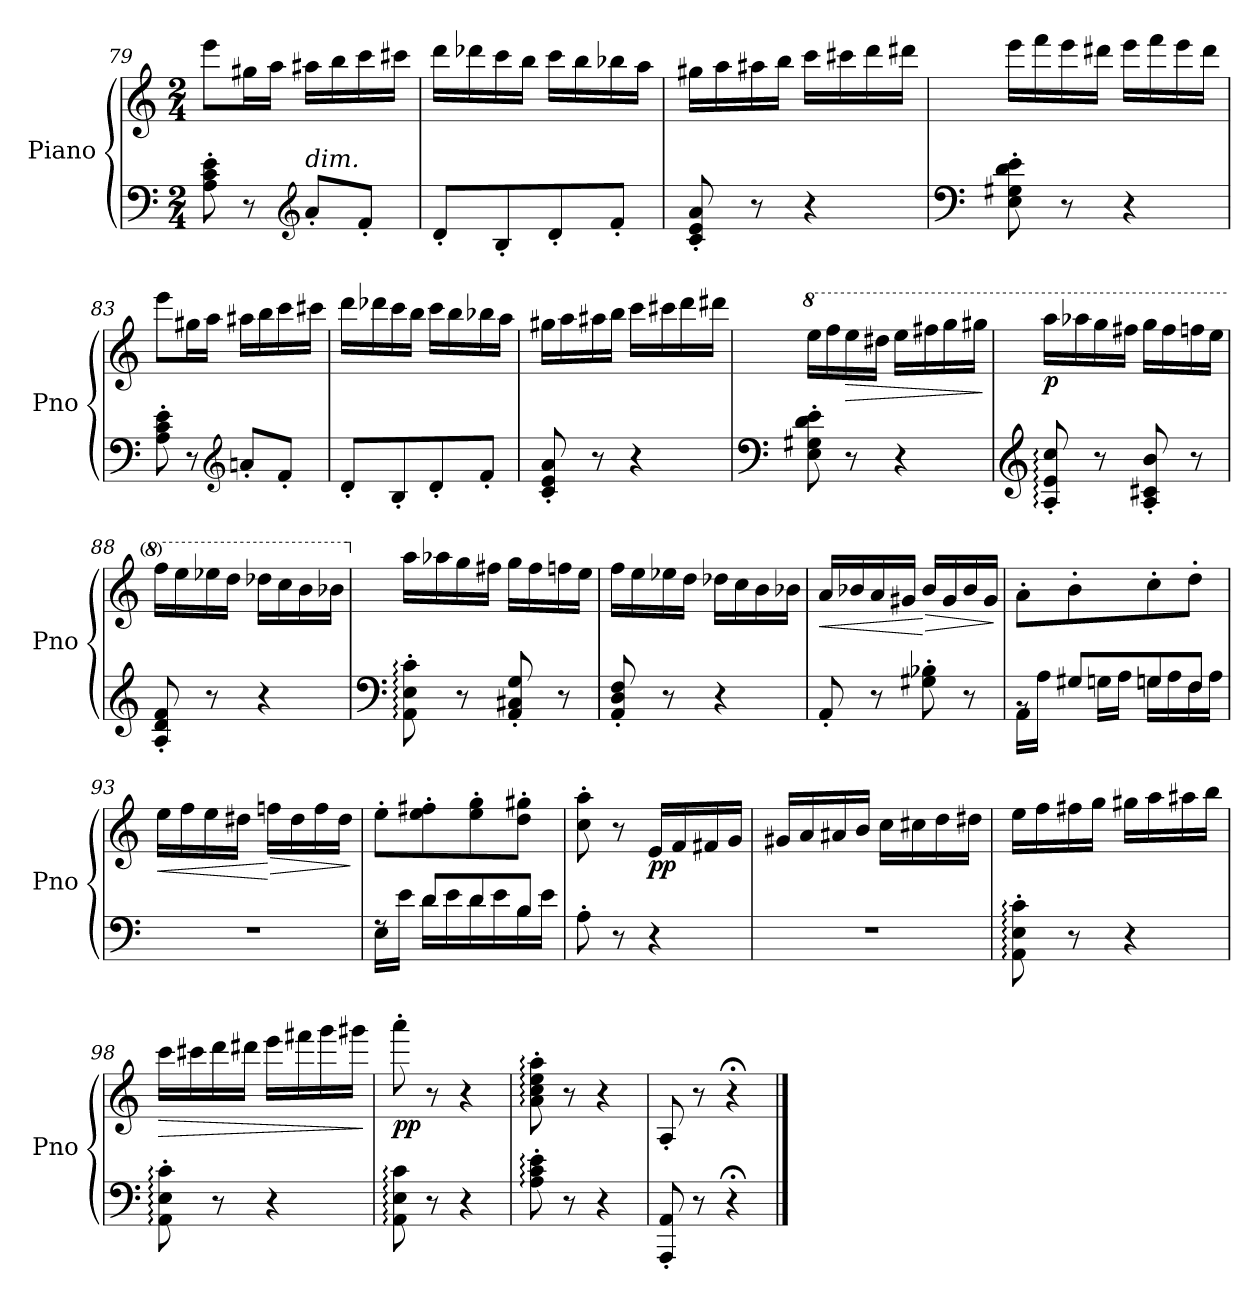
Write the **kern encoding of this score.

**kern	**kern	**dynam
*part1	*part1	*part1
*staff2	*staff1	*staff1/2
*I"Piano	*	*
*I'Pno	*	*
!!LO:LB:g=z
*clefF4	*clefG2	*
*k[]	*k[]	*
*M2/4	*M2/4	*
=79	=79	=79
8A\' 8c\' 8e\'	8eee\L	.
8r	16gg#X\L	.
.	16aa\JJ	.
*clefG2	*	*
!LO:TX:a:i:t=dim.	!	!
8a'/L	16aa#X\LL	.
.	16bb\	.
8f'/J	16ccc\	.
.	16ccc#X\JJ	.
=80	=80	=80
8d'/L	16ddd\LL	.
.	16ddd-X\	.
8B'/	16ccc\	.
.	16bb\JJ	.
8d'/	16ccc\LL	.
.	16bb\	.
8f'/J	16bb-X\	.
.	16aa\JJ	.
=81	=81	=81
8c/' 8e/' 8a/'	16gg#X\LL	.
.	16aa\	.
8r	16aa#X\	.
.	16bb\JJ	.
4r	16ccc\LL	.
.	16ccc#X\	.
.	16ddd\	.
.	16ddd#X\JJ	.
!!LO:LB:g=z
=82	=82	=82
*clefF4	*	*
8E\' 8G#X\' 8d\' 8e\'	16eee\LL	.
.	16fff\	.
8r	16eee\	.
.	16ddd#X\JJ	.
4r	16eee\LL	.
.	16fff\	.
.	16eee\	.
.	16ddd#\JJ	.
!!LO:PB:g=z
=83	=83	=83
8A\' 8c\' 8e\'	8eee\L	.
8r	16gg#X\L	.
.	16aa\JJ	.
*clefG2	*	*
8an'/L	16aa#X\LL	.
.	16bb\	.
8f'/J	16ccc\	.
.	16ccc#X\JJ	.
=84	=84	=84
8d'/L	16ddd\LL	.
.	16ddd-X\	.
8B'/	16ccc\	.
.	16bb\JJ	.
8d'/	16ccc\LL	.
.	16bb\	.
8f'/J	16bb-X\	.
.	16aa\JJ	.
=85	=85	=85
8c/' 8e/' 8a/'	16gg#X\LL	.
.	16aa\	.
8r	16aa#X\	.
.	16bb\JJ	.
4r	16ccc\LL	.
.	16ccc#X\	.
.	16ddd\	.
.	16ddd#X\JJ	.
!!LO:LB:g=z
=86	=86	=86
*clefF4	*	*
*	*8va	*
8E\' 8G#X\' 8d\' 8e\'	16eee\LL	.
.	16fff\	.
!	!	!LO:HP:b
8r	16eee\	>
.	16ddd#X\JJ	.
4r	16eee\LL	.
.	16fff#X\	.
.	16ggg\	.
.	16ggg#X\JJ	.
.	.	]
!!LO:LB:g=z
=87	=87	=87
*clefG2	*	*
!	!	!LO:DY:b
8A/:' 8e/:' 8cc/:'	16aaa\LL	p
.	16aaa-X\	.
8r	16ggg\	.
.	16fff#X\JJ	.
8A/' 8c#X/' 8b/'	16ggg\LL	.
.	16fff#\	.
8r	16fffn\	.
.	16eee\JJ	.
=88	=88	=88
8A/' 8d/' 8f/'	16fff\LL	.
.	16eee\	.
8r	16eee-X\	.
.	16ddd\JJ	.
4r	16ddd-X\LL	.
.	16ccc\	.
.	16bb\	.
.	16bb-X\JJ	.
=89	=89	=89
*clefF4	*	*
*	*X8va	*
8AA\:' 8E\:' 8c\:'	16aa\LL	.
.	16aa-X\	.
8r	16gg\	.
.	16ff#X\JJ	.
8AA/' 8C#X/' 8G/'	16gg\LL	.
.	16ff#\	.
8r	16ffn\	.
.	16ee\JJ	.
=90	=90	=90
8AA/' 8D/' 8F/'	16ff\LL	.
.	16ee\	.
8r	16ee-X\	.
.	16dd\JJ	.
4r	16dd-X\LL	.
.	16cc\	.
.	16b\	.
.	16b-X\JJ	.
!!LO:LB:g=z
=91	=91	=91
!	!	!LO:HP:b
8AA'/	16a/LL	<
.	16b-X/	.
8r	16a/	.
.	16g#X/JJ	.
!	!	!LO:HP:n=1:b
8G#X\' 8B-X\'	16b-/LL	[ >
.	16g#/	.
8r	16b-/	.
.	16g#/JJ	.
.	.	]
!!LO:LB:g=z
=92	=92	=92
*^	*	*
8rBB	16AA\LL	8a'\L	.
.	16A\JJ	.	.
8G#X/L	16Gn\LL	8b'\	.
.	16A\JJ	.	.
8Gn/	16Gn\LL	8cc'\	.
.	16A\	.	.
8F/J	16F\	8dd'\J	.
.	16A\JJ	.	.
=93	=93	=93	=93
!	!	!	!LO:HP:b
*v	*v	*	*
2r	16ee\LL	<
.	16ff\	.
.	16ee\	.
.	16dd#X\JJ	.
!	!	!LO:HP:n=1:b
.	16ffn\LL	[ >
.	16dd#\	.
.	16ff\	.
.	16dd#\JJ	.
.	.	]
=94	=94	=94
*^	*	*
8rF	16E\LL	8ee'\L	.
.	16e\JJ	.	.
8d/L	16d\LL	8ee\' 8ff#X\'	.
.	16e\	.	.
8d/	16d\	8ee\' 8gg\'	.
.	16e\	.	.
8B/J	16B\	8dd\' 8gg#X\'J	.
.	16e\JJ	.	.
*v	*v	*	*
=95	=95	=95
8A'\	8cc\' 8aa\'	.
8r	8r	.
!	!	!LO:DY:b
4r	16e/LL	pp
.	16f/	.
.	16f#X/	.
.	16g/JJ	.
!!LO:LB:g=z
=96	=96	=96
2r	16g#X/LL	.
.	16a/	.
.	16a#X/	.
.	16b/JJ	.
.	16cc\LL	.
.	16cc#X\	.
.	16dd\	.
.	16dd#X\JJ	.
!!LO:PB:g=z
=97	=97	=97
8AA\:' 8E\:' 8c\:'	16ee\LL	.
.	16ff\	.
8r	16ff#X\	.
.	16gg\JJ	.
4r	16gg#X\LL	.
.	16aa\	.
.	16aa#X\	.
.	16bb\JJ	.
=98	=98	=98
!	!	!LO:HP:b
8AA\:' 8E\:' 8c\:'	16ccc\LL	>
.	16ccc#X\	.
8r	16ddd\	.
.	16ddd#X\JJ	.
4r	16eee\LL	.
.	16fff#X\	.
.	16ggg\	.
.	16ggg#X\JJ	.
.	.	]
=99	=99	=99
!	!	!LO:DY:b
8AA\: 8E\: 8c\:	8aaa'\	pp
8r	8r	.
4r	4r	.
=100	=100	=100
8A\:' 8c\:' 8e\:'	8a\:' 8cc\:' 8ee\:' 8aa\:'	.
8r	8r	.
4r	4r	.
=101	=101	=101
8AAA/' 8AA/'	8A'/	.
8r	8r	.
4r;<	4r;<	.
==	==	==
*-	*-	*-
